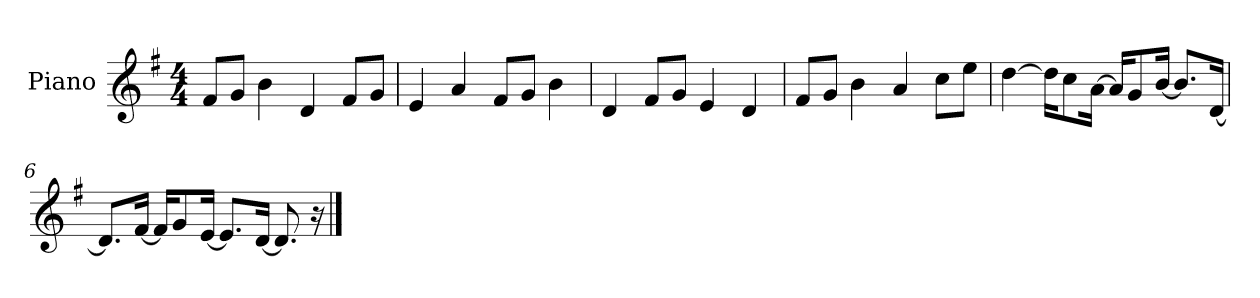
**kern
*part1
*staff1
*I"Piano
*I'P-no
*clefG2
*k[f#]
*M4/4
*MM90
=1
8f#/L
8g/J
4b\
4d/
8f#/L
8g/J
=2
4e/
4a/
8f#/L
8g/J
4b\
=3
4d/
8f#/L
8g/J
4e/
4d/
=4
8f#/L
8g/J
4b\
4a/
8cc\L
8ee\J
=5
[4dd\
16dd\KL]
8cc\
[16a\Jk
16a/KL]
8g/
[16b/Jk
8.b/L]
[16d/Jk
!!LO:LB:g=z
=6
8.d/L]
[16f#/Jk
16f#/KL]
8g/
[16e/Jk
8.e/L]
[16d/Jk
8.d/]
16r
==
*-
